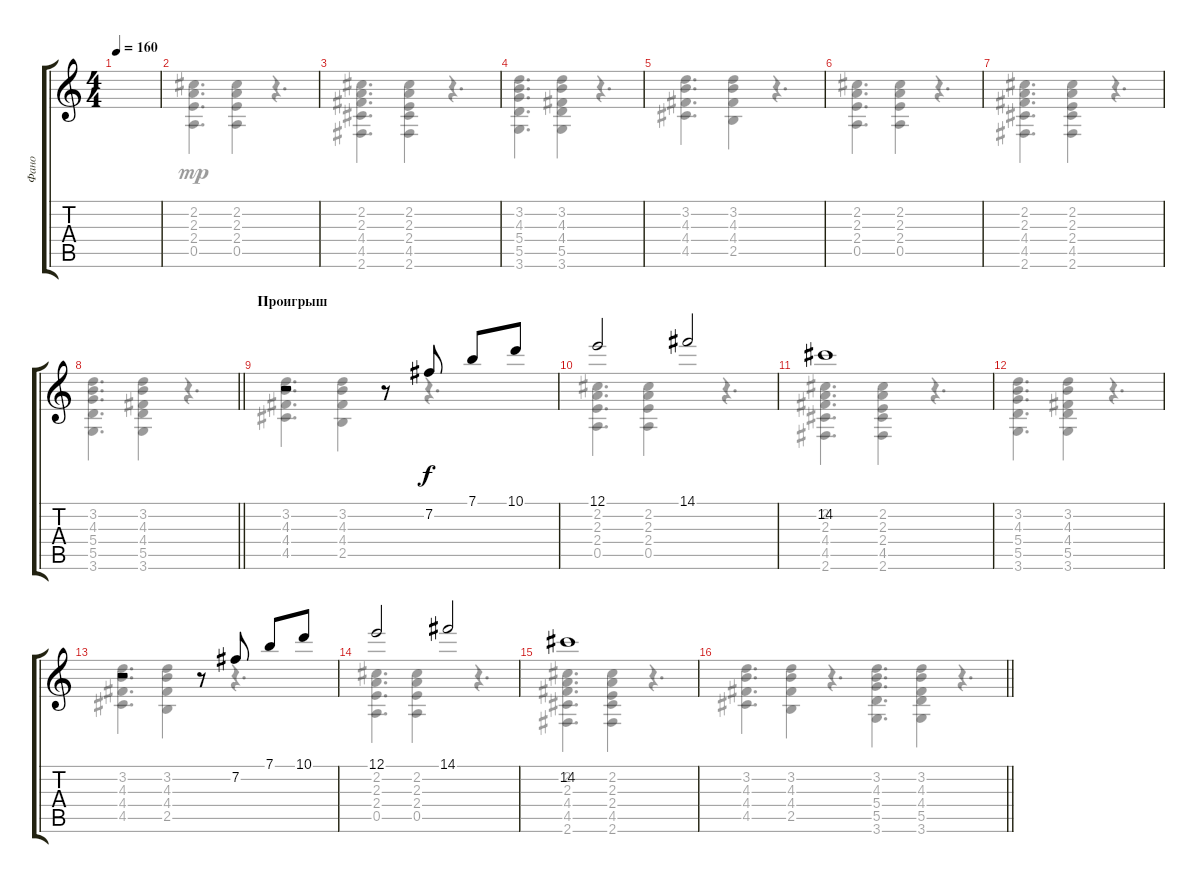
\track ("Фано" "Фано") {instrument electricguitarjazz}
\staff {score tabs}
\tuning (E4 B3 G3 D3 A2 E2) {hide}
\voice
\ts (4 4)
\tempo 160
\clef g2
\ks c
|
|
|
|
|
|
|
\barLineRight lightlight
|
\section ("" "Проигрыш")
r.2 r.8 7.2.8{dy f} 7.1.8 10.1.8 |
12.1.2 14.1.2 |
14.2.1 |
|
r.2 r.8 7.2.8 7.1.8 10.1.8 |
12.1.2 14.1.2 |
14.2.1 |
\barLineRight lightlight
\voice
\clef g2
\ottava regular
\simile none
\ks c
(3.2 4.3 4.4 4.5).4{d dy mp} (3.2 4.3 4.4 2.5).4 r.4{d} |
(2.2 2.3 2.4 0.5).4{d} (2.2 2.3 2.4 0.5).4 r.4{d} |
(2.2 2.3 4.4 4.5 2.6).4{d} (2.2 2.3 2.4 4.5 2.6).4 r.4{d} |
(3.2 4.3 5.4 5.5 3.6).4{d} (3.2 4.3 4.4 5.5 3.6).4 r.4{d} |
(3.2 4.3 4.4 4.5).4{d} (3.2 4.3 4.4 2.5).4 r.4{d} |
(2.2 2.3 2.4 0.5).4{d} (2.2 2.3 2.4 0.5).4 r.4{d} |
(2.2 2.3 4.4 4.5 2.6).4{d} (2.2 2.3 2.4 4.5 2.6).4 r.4{d} |
\barLineRight lightlight
(3.2 4.3 5.4 5.5 3.6).4{d} (3.2 4.3 4.4 5.5 3.6).4 r.4{d} |
(3.2 4.3 4.4 4.5).4{d} (3.2 4.3 4.4 2.5).4 r.4{d} |
(2.2 2.3 2.4 0.5).4{d} (2.2 2.3 2.4 0.5).4 r.4{d} |
(2.2 2.3 4.4 4.5 2.6).4{d} (2.2 2.3 2.4 4.5 2.6).4 r.4{d} |
(3.2 4.3 5.4 5.5 3.6).4{d} (3.2 4.3 4.4 5.5 3.6).4 r.4{d} |
(3.2 4.3 4.4 4.5).4{d} (3.2 4.3 4.4 2.5).4 r.4{d} |
(2.2 2.3 2.4 0.5).4{d} (2.2 2.3 2.4 0.5).4 r.4{d} |
(2.2 2.3 4.4 4.5 2.6).4{d} (2.2 2.3 2.4 4.5 2.6).4 r.4{d} |
\barLineRight lightlight
(3.2 4.3 5.4 5.5 3.6).4{d} (3.2 4.3 4.4 5.5 3.6).4 r.4{d}
